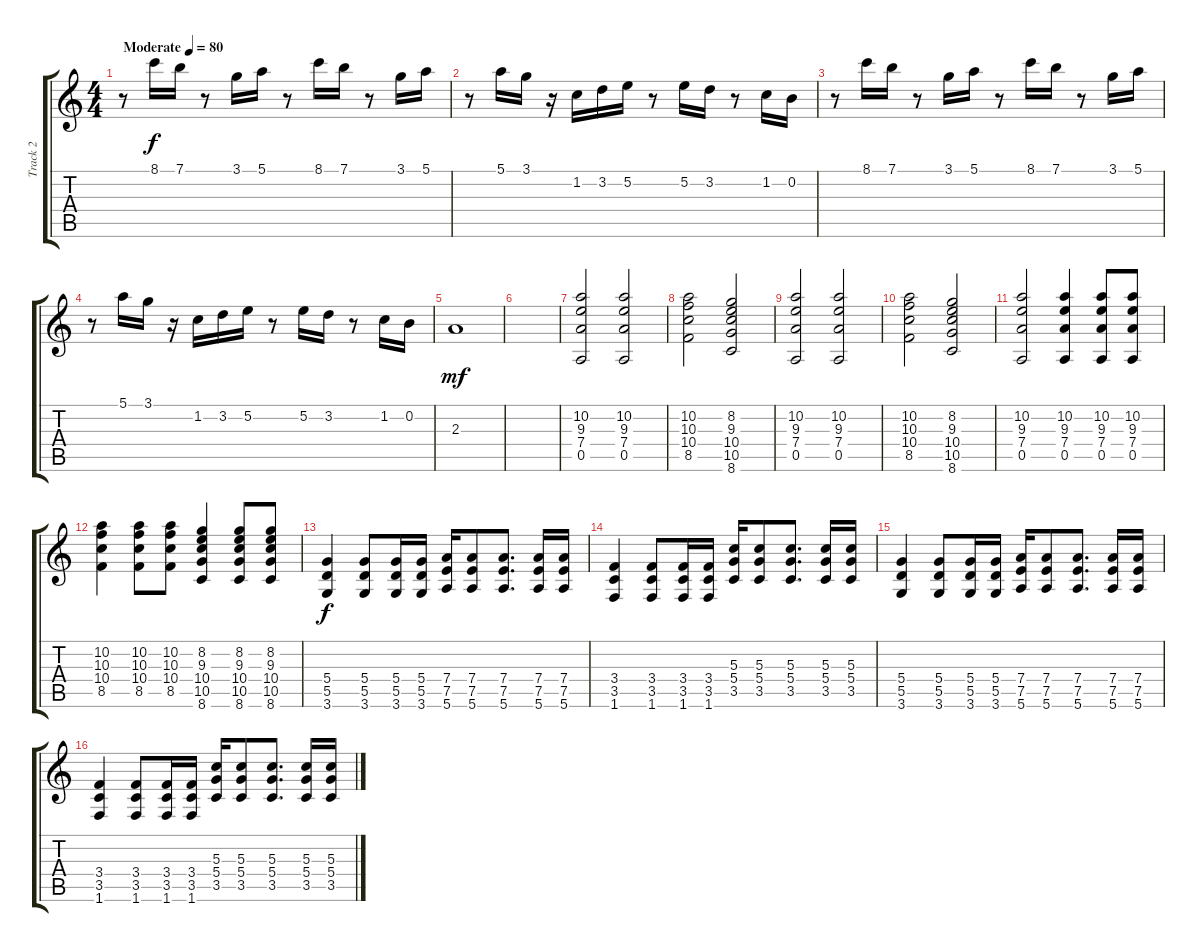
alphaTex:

\track ("Track 2" "Track 2") {instrument overdrivenguitar}
\staff {score tabs}
\tuning (E4 B3 G3 D3 A2 E2) {hide}
\ts (4 4)
\tempo (80 "Moderate")
\clef g2
\ks c
r.8{dy f instrument overdrivenguitar} 8.1.16 7.1.16 r.8 3.1.16 5.1.16 r.8 8.1.16 7.1.16 r.8 3.1.16 5.1.16 |
r.8 5.1.16 3.1.16 r.16 1.2.16 3.2.16 5.2.16 r.8 5.2.16 3.2.16 r.8 1.2.16 0.2.16 |
r.8 8.1.16 7.1.16 r.8 3.1.16 5.1.16 r.8 8.1.16 7.1.16 r.8 3.1.16 5.1.16 |
r.8 5.1.16 3.1.16 r.16 1.2.16 3.2.16 5.2.16 r.8 5.2.16 3.2.16 r.8 1.2.16 0.2.16 |
2.3.1{dy mf} |
|
(10.2 9.3 7.4 0.5).2 (10.2 9.3 7.4 0.5).2 |
(10.2 10.3 10.4 8.5).2 (8.2 9.3 10.4 10.5 8.6).2 |
(10.2 9.3 7.4 0.5).2 (10.2 9.3 7.4 0.5).2 |
(10.2 10.3 10.4 8.5).2 (8.2 9.3 10.4 10.5 8.6).2 |
(10.2 9.3 7.4 0.5).2 (10.2 9.3 7.4 0.5).4 (10.2 9.3 7.4 0.5).8 (10.2 9.3 7.4 0.5).8 |
(10.2 10.3 10.4 8.5).4 (10.2 10.3 10.4 8.5).8 (10.2 10.3 10.4 8.5).8 (8.2 9.3 10.4 10.5 8.6).4 (8.2 9.3 10.4 10.5 8.6).8 (8.2 9.3 10.4 10.5 8.6).8 |
(5.4 5.5 3.6).4{dy f} (5.4 5.5 3.6).8 (5.4 5.5 3.6).16 (5.4 5.5 3.6).16 (7.4 7.5 5.6).16 (7.4 7.5 5.6).8 (7.4 7.5 5.6).8{d} (7.4 7.5 5.6).16 (7.4 7.5 5.6).16 |
(3.4 3.5 1.6).4 (3.4 3.5 1.6).8 (3.4 3.5 1.6).16 (3.4 3.5 1.6).16 (5.3 5.4 3.5).16 (5.3 5.4 3.5).8 (5.3 5.4 3.5).8{d} (5.3 5.4 3.5).16 (5.3 5.4 3.5).16 |
(5.4 5.5 3.6).4 (5.4 5.5 3.6).8 (5.4 5.5 3.6).16 (5.4 5.5 3.6).16 (7.4 7.5 5.6).16 (7.4 7.5 5.6).8 (7.4 7.5 5.6).8{d} (7.4 7.5 5.6).16 (7.4 7.5 5.6).16 |
(3.4 3.5 1.6).4 (3.4 3.5 1.6).8 (3.4 3.5 1.6).16 (3.4 3.5 1.6).16 (5.3 5.4 3.5).16 (5.3 5.4 3.5).8 (5.3 5.4 3.5).8{d} (5.3 5.4 3.5).16 (5.3 5.4 3.5).16
